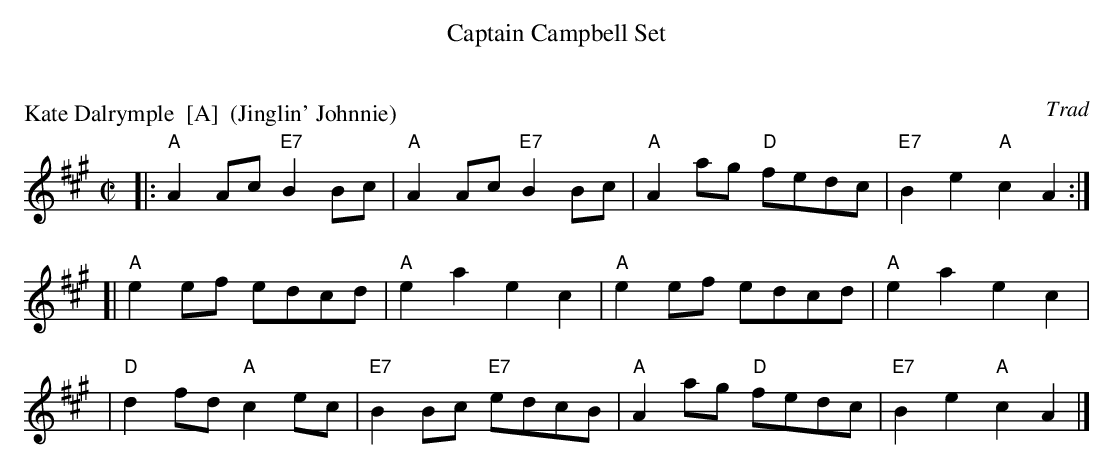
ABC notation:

X:1
P: Kate Dalrymple  [A]  (Jinglin' Johnnie)
C: Trad
L: 1/8
M: C|
K: A
|: "A"A2Ac "E7"B2Bc |  "A"A2Ac "E7"B2Bc | "A"A2ag "D"fedc | "E7"B2e2 "A"c2A2 :|
[| "A"e2ef     edcd |  "A"e2a2     e2c2 | "A"e2ef    edcd |  "A"e2a2    e2c2 |
|  "D"d2fd  "A"c2ec | "E7"B2Bc "E7"edcB | "A"A2ag "D"fedc | "E7"B2e2 "A"c2A2 |]
